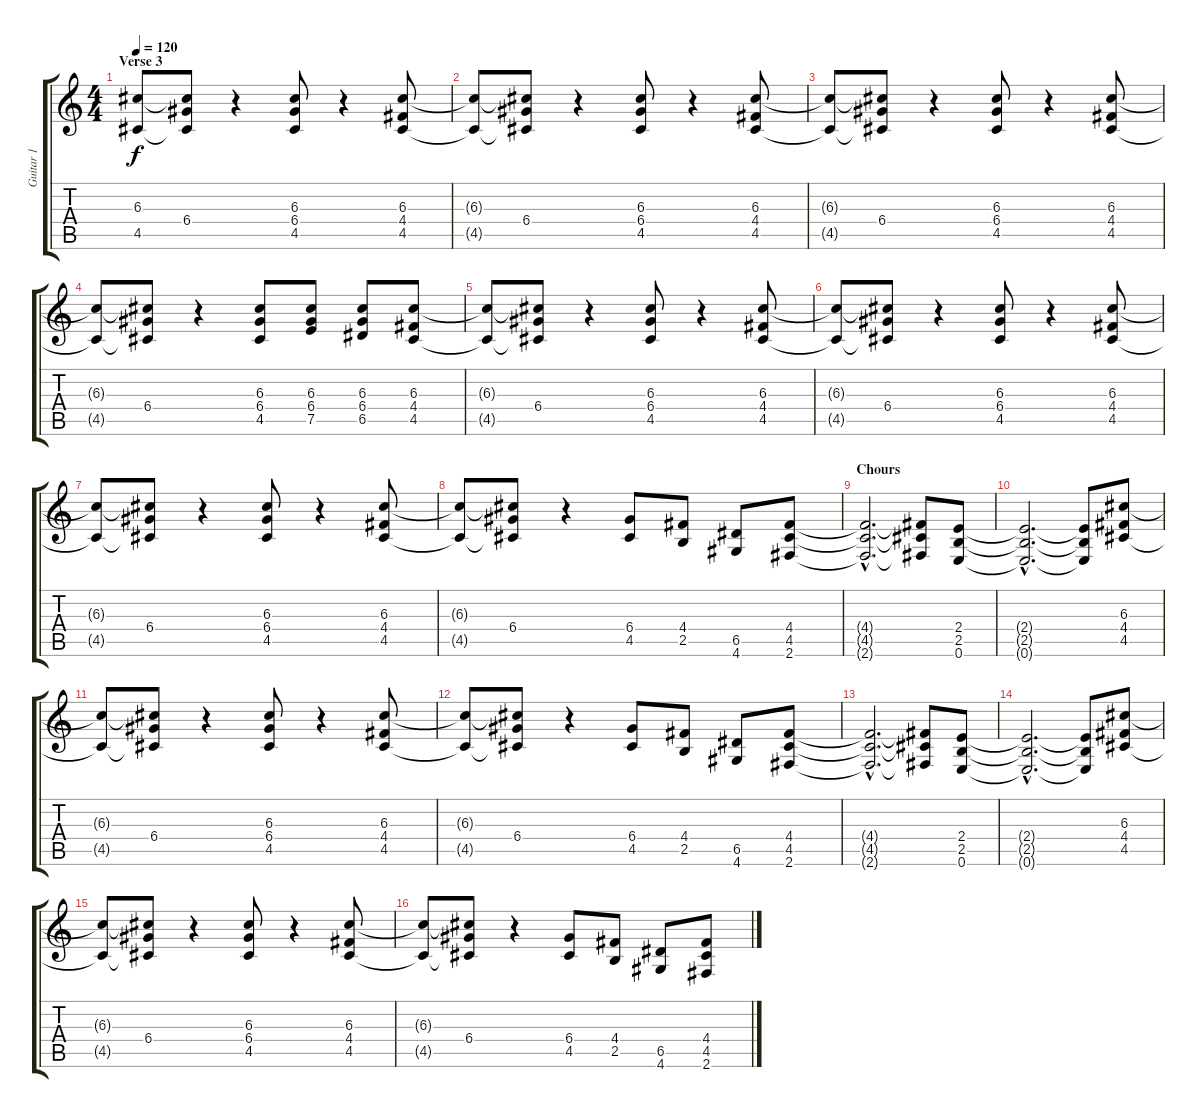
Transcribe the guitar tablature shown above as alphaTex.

\track ("Guitar 1" "Guitar 1") {instrument distortionguitar}
\staff {score tabs}
\tuning (E4 B3 G3 D3 A2 E2) {hide}
\ts (4 4)
\section ("" "Verse 3")
\tempo 120
\clef g2
\ks c
(6.3{t} 4.5{t}).8{dy f} (6.3{t} 6.4 4.5{t}).8 r.4 (6.3 6.4 4.5).8 r.4 (6.3 4.4 4.5).8 |
(6.3{t} 4.5{t}).8 (6.3{t} 6.4 4.5{t}).8 r.4 (6.3 6.4 4.5).8 r.4 (6.3 4.4 4.5).8 |
(6.3{t} 4.5{t}).8 (6.3{t} 6.4 4.5{t}).8 r.4 (6.3 6.4 4.5).8 r.4 (6.3 4.4 4.5).8 |
(6.3{t} 4.5{t}).8 (6.3{t} 6.4 4.5{t}).8 r.4 (6.3 6.4 4.5).8 (6.3 6.4 7.5).8 (6.3 6.4 6.5).8 (6.3 4.4 4.5).8 |
(6.3{t} 4.5{t}).8 (6.3{t} 6.4 4.5{t}).8 r.4 (6.3 6.4 4.5).8 r.4 (6.3 4.4 4.5).8 |
(6.3{t} 4.5{t}).8 (6.3{t} 6.4 4.5{t}).8 r.4 (6.3 6.4 4.5).8 r.4 (6.3 4.4 4.5).8 |
(6.3{t} 4.5{t}).8 (6.3{t} 6.4 4.5{t}).8 r.4 (6.3 6.4 4.5).8 r.4 (6.3 4.4 4.5).8 |
(6.3{t} 4.5{t}).8 (6.3{t} 6.4 4.5{t}).8 r.4 (6.4 4.5).8 (4.4 2.5).8 (6.5 4.6).8 (4.4 4.5 2.6).8 |
\section ("" "Chours")
(4.4{hac t} 4.5{hac t} 2.6{hac t}).2{d} (4.4{t} 4.5{t} 2.6{t}).8 (2.4 2.5 0.6).8 |
(2.4{hac t} 2.5{hac t} 0.6{hac t}).2{d} (2.4{t} 2.5{t} 0.6{t}).8 (6.3 4.4 4.5).8 |
(6.3{t} 4.5{t}).8 (6.3{t} 6.4 4.5{t}).8 r.4 (6.3 6.4 4.5).8 r.4 (6.3 4.4 4.5).8 |
(6.3{t} 4.5{t}).8 (6.3{t} 6.4 4.5{t}).8 r.4 (6.4 4.5).8 (4.4 2.5).8 (6.5 4.6).8 (4.4 4.5 2.6).8 |
(4.4{hac t} 4.5{hac t} 2.6{hac t}).2{d} (4.4{t} 4.5{t} 2.6{t}).8 (2.4 2.5 0.6).8 |
(2.4{hac t} 2.5{hac t} 0.6{hac t}).2{d} (2.4{t} 2.5{t} 0.6{t}).8 (6.3 4.4 4.5).8 |
(6.3{t} 4.5{t}).8 (6.3{t} 6.4 4.5{t}).8 r.4 (6.3 6.4 4.5).8 r.4 (6.3 4.4 4.5).8 |
(6.3{t} 4.5{t}).8 (6.3{t} 6.4 4.5{t}).8 r.4 (6.4 4.5).8 (4.4 2.5).8 (6.5 4.6).8 (4.4 4.5 2.6).8
